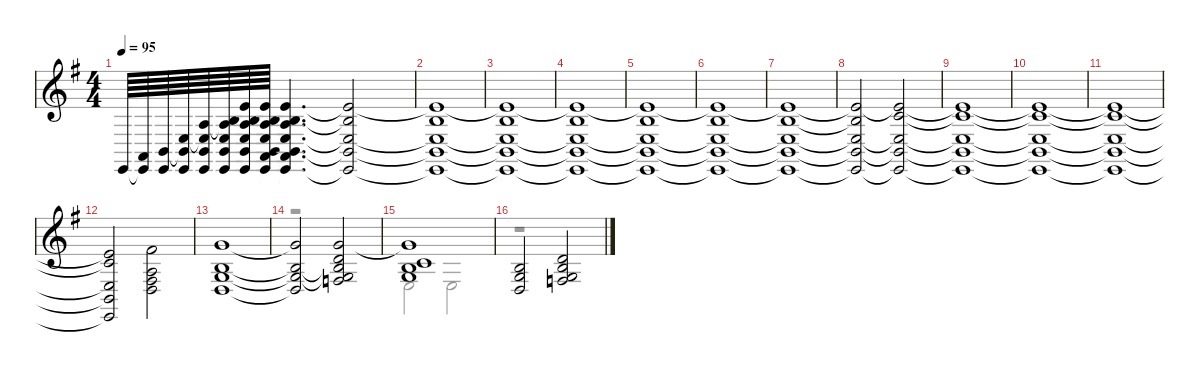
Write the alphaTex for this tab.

\defaultSystemsLayout 4
\hideDynamics
\bracketExtendMode nobrackets
\singleTrackTrackNamePolicy hidden
\multiTrackTrackNamePolicy hidden
\otherSystemsTrackNameOrientation horizontal
\track ("John Paul Jones (Orgão)" "org.") {instrument drawbarorgan}
\staff {score}
\tuning (E4 B3 G3 D3 A2 E2 B1)
\voice
\ts (4 4)
\beaming (8 2 2 2 2)
\tempo 95
\clef g2
\ks g
0.6{acc forcenatural}.64{dy f instrument drawbarorgan beam Up} (0.5{acc forcenatural} 0.6{t acc forcenatural}).64{beam Up} (2.5{acc forcenatural} 0.6{acc forcenatural}).64{beam Up} (2.4{acc forcenatural} 2.5{t acc forcenatural} 0.6{acc forcenatural}).64{beam Up} (2.3{acc forcenatural} 2.4{t acc forcenatural} 2.5{acc forcenatural} 0.6{acc forcenatural}).64{beam Up} (0.2{acc forcenatural} 2.3{t acc forcenatural} 2.4{acc forcenatural} 2.5{acc forcenatural} 0.6{acc forcenatural}).64{beam Up} (0.1{acc forcenatural} 0.2{t acc forcenatural} 2.3{acc forcenatural} 2.4{acc forcenatural} 2.5{acc forcenatural} 0.6{acc forcenatural}).64{beam Up} (0.1{t acc forcenatural} 0.2{t acc forcenatural} 2.3{t acc forcenatural} 2.4{t acc forcenatural} 2.5{t acc forcenatural} 0.6{t acc forcenatural} 10.7{acc forcenatural}).64{beam Up} (0.1{t acc forcenatural} 0.2{t acc forcenatural} 2.3{t acc forcenatural} 2.4{t acc forcenatural} 2.5{t acc forcenatural} 0.6{t acc forcenatural} 10.7{t acc forcenatural}).4{d beam Up} (0.1{t acc forcenatural} 2.4{t acc forcenatural} 2.5{t acc forcenatural} 0.6{t acc forcenatural} 0.2{t acc forcenatural}).2{beam Up} |
(0.1{t acc forcenatural} 2.4{t acc forcenatural} 2.5{t acc forcenatural} 0.6{t acc forcenatural} 0.2{acc forcenatural}).1{beam Up} |
(0.1{t acc forcenatural} 2.4{t acc forcenatural} 2.5{t acc forcenatural} 0.6{t acc forcenatural} 0.2{acc forcenatural}).1{beam Up} |
(0.1{t acc forcenatural} 2.4{t acc forcenatural} 2.5{t acc forcenatural} 0.6{t acc forcenatural} 0.2{acc forcenatural}).1{beam Up} |
(0.1{t acc forcenatural} 2.4{t acc forcenatural} 2.5{t acc forcenatural} 0.6{t acc forcenatural} 0.2{acc forcenatural}).1{beam Up} |
(0.1{t acc forcenatural} 2.4{t acc forcenatural} 2.5{t acc forcenatural} 0.6{t acc forcenatural} 0.2{acc forcenatural}).1{beam Up} |
(0.1{t acc forcenatural} 2.4{t acc forcenatural} 2.5{t acc forcenatural} 0.6{t acc forcenatural} 0.2{acc forcenatural}).1{beam Up} |
(0.1{t acc forcenatural} 0.2{t acc forcenatural} 2.4{t acc forcenatural} 2.5{t acc forcenatural} 0.6{t acc forcenatural}).2{beam Up} (0.1{t acc forcenatural} 1.2{acc forcenatural} 2.4{t acc forcenatural} 2.5{t acc forcenatural} 0.6{t acc forcenatural}).2{beam Up} |
(0.1{t acc forcenatural} 1.2{t acc forcenatural} 2.4{t acc forcenatural} 2.5{t acc forcenatural} 0.6{t acc forcenatural}).1{beam Up} |
(0.1{t acc forcenatural} 1.2{t acc forcenatural} 2.4{t acc forcenatural} 2.5{t acc forcenatural} 0.6{t acc forcenatural}).1{beam Up} |
(0.1{t acc forcenatural} 1.2{t acc forcenatural} 2.4{t acc forcenatural} 2.5{t acc forcenatural} 0.6{t acc forcenatural}).1{beam Up} |
(0.1{t acc forcenatural} 1.2{t acc forcenatural} 2.4{t acc forcenatural} 2.5{t acc forcenatural} 0.6{t acc forcenatural}).2{beam Up} (2.1{acc #} 2.3{acc forcenatural} 0.4{acc forcenatural} 9.5{acc #}).2{beam Down} |
(3.1{acc forcenatural} 0.2{acc forcenatural} 0.3{acc forcenatural} 0.4{acc forcenatural}).1{beam Up} |
(0.2{t acc forcenatural} 0.3{t acc forcenatural} 0.4{t acc forcenatural} 3.1{t acc forcenatural}).2{beam Up} (0.2{t acc forcenatural} 0.3{t acc forcenatural} 3.4{acc forcenatural} 17.5{acc forcenatural} 3.1{acc forcenatural}).2{beam Up} |
(3.1{t acc forcenatural} 0.2{acc forcenatural} 0.3{acc forcenatural} 15.5{acc forcenatural}).1{beam Up} |
(0.2{acc forcenatural} 0.3{acc forcenatural} 0.4{acc forcenatural}).2{beam Up} (0.2{acc forcenatural} 0.3{acc forcenatural} 3.4{acc forcenatural} 17.5{acc forcenatural}).2{beam Up}
\voice
\clef g2
\ottava regular
\simile none
\ks g
|
|
|
|
|
|
|
|
|
|
|
|
|
r.1{beam Down} |
2.4{acc forcenatural}.2{beam Down} 2.4{acc forcenatural}.2{beam Down} |
r.1{beam Down}
